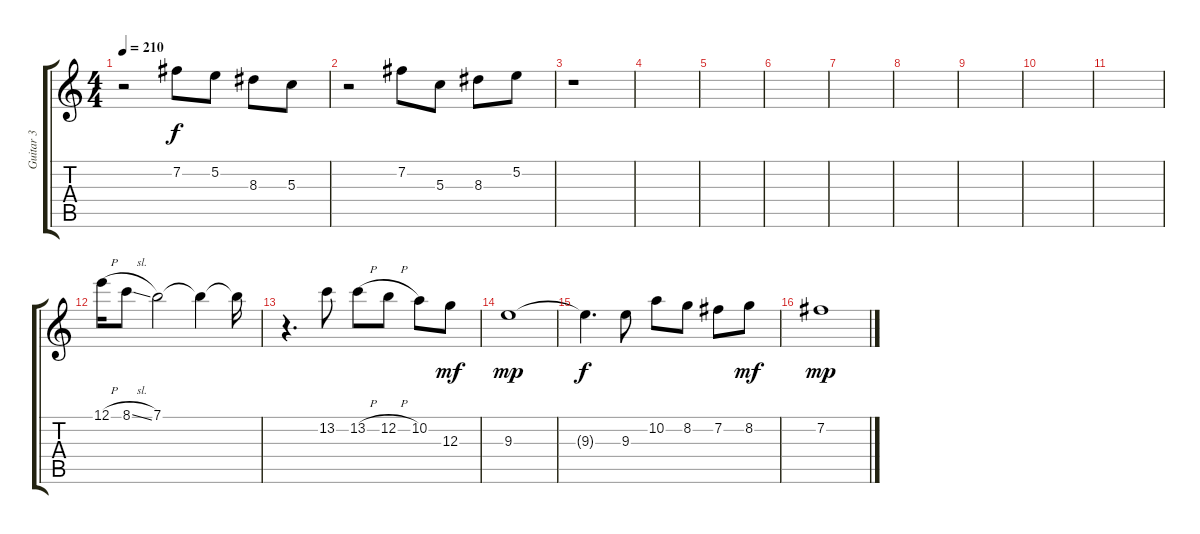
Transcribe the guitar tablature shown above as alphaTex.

\track ("Guitar 3" "Guitar 3") {instrument acousticguitarnylon}
\staff {score tabs}
\tuning (E4 B3 G3 D3 A2 E2) {hide}
\ts (4 4)
\tempo 210
\clef g2
\ks c
r.2{dy mf} 7.2.8{dy f} 5.2.8 8.3.8 5.3.8 |
r.2 7.2.8 5.3.8 8.3.8 5.2.8 |
r.1 |
|
|
|
|
|
|
|
|
12.1{h}.16 8.1{sl}.8 7.1.2 7.1{t}.4 7.1{t}.16 |
r.4{d} 13.2.8 13.2{h}.8 12.2{h}.8 10.2.8 12.3.8{dy mf} |
9.3.1{dy mp} |
9.3{t}.4{d dy f} 9.3.8 10.2.8 8.2.8 7.2.8 8.2.8{dy mf} |
7.2.1{dy mp}
